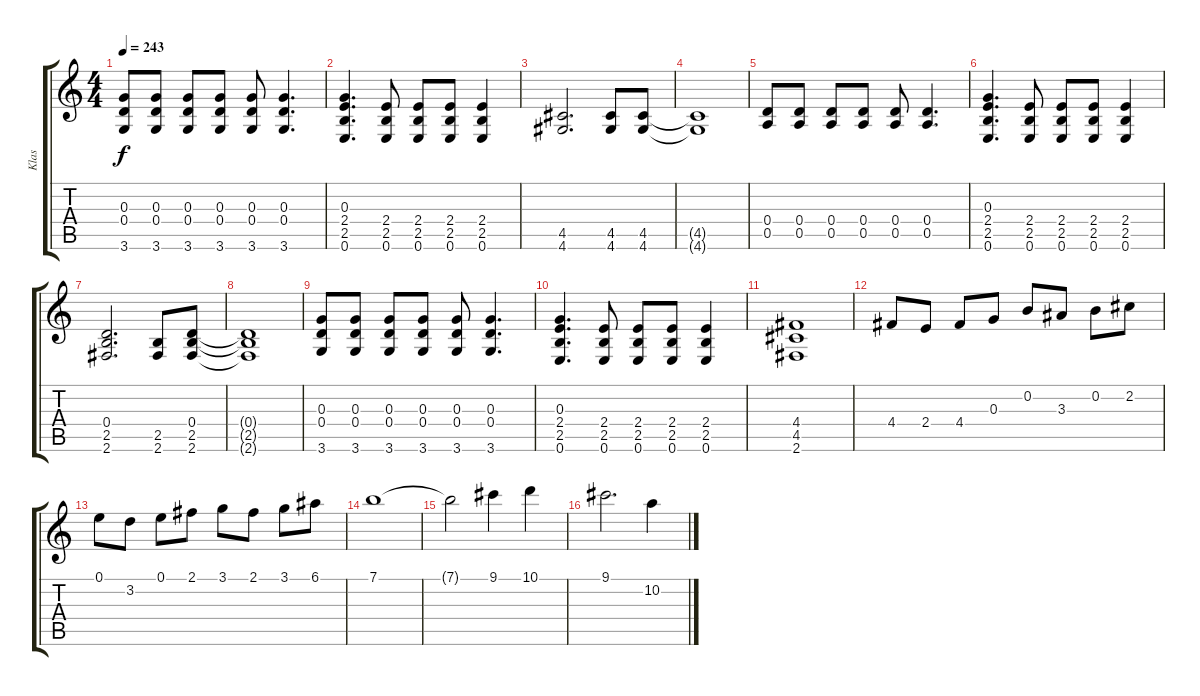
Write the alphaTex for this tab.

\track ("Klas" "Klas") {instrument distortionguitar}
\staff {score tabs}
\tuning (E4 B3 G3 D3 A2 E2) {hide}
\ts (4 4)
\tempo 243
\clef g2
\ks c
(0.3 0.4 3.6).8{dy f} (0.3 0.4 3.6).8 (0.3 0.4 3.6).8 (0.3 0.4 3.6).8 (0.3 0.4 3.6).8 (0.3 0.4 3.6).4{d} |
(0.3 2.4 2.5 0.6).4{d} (2.4 2.5 0.6).8 (2.4 2.5 0.6).8 (2.4 2.5 0.6).8 (2.4 2.5 0.6).4 |
(4.5 4.6).2{d} (4.5 4.6).8 (4.5 4.6).8 |
(4.5{t} 4.6{t}).1 |
(0.4 0.5).8 (0.4 0.5).8 (0.4 0.5).8 (0.4 0.5).8 (0.4 0.5).8 (0.4 0.5).4{d} |
(0.3 2.4 2.5 0.6).4{d} (2.4 2.5 0.6).8 (2.4 2.5 0.6).8 (2.4 2.5 0.6).8 (2.4 2.5 0.6).4 |
(0.4 2.5 2.6).2{d} (2.5 2.6).8 (0.4 2.5 2.6).8 |
(0.4{t} 2.5{t} 2.6{t}).1 |
(0.3 0.4 3.6).8 (0.3 0.4 3.6).8 (0.3 0.4 3.6).8 (0.3 0.4 3.6).8 (0.3 0.4 3.6).8 (0.3 0.4 3.6).4{d} |
(0.3 2.4 2.5 0.6).4{d} (2.4 2.5 0.6).8 (2.4 2.5 0.6).8 (2.4 2.5 0.6).8 (2.4 2.5 0.6).4 |
(4.4 4.5 2.6).1 |
4.4.8 2.4.8 4.4.8 0.3.8 0.2.8 3.3.8 0.2.8 2.2.8 |
0.1.8 3.2.8 0.1.8 2.1.8 3.1.8 2.1.8 3.1.8 6.1.8 |
7.1.1 |
7.1{t}.2 9.1.4 10.1.4 |
9.1.2{d} 10.2.4
